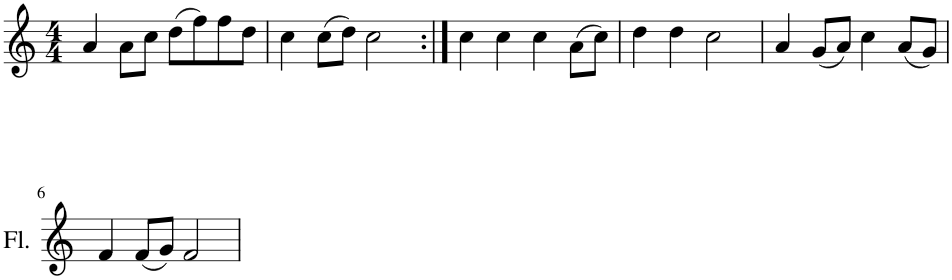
**kern
*part1
*staff1
*I"Flute
*I'Fl.
*clefG2
*k[]
*M4/4
=1
4a/
8a\L
8cc\J
(8dd\L
8ff\)
8ff\
8dd\J
=2
4cc\
(8cc\L
8dd\J)
2cc\
=3:|!
4cc\
4cc\
4cc\
(8a\L
8cc\J)
=4
4dd\
4dd\
2cc\
=5
4a/
(8g/L
8a/J)
4cc\
(8a/L
8g/J)
!!LO:LB:g=z
=6
4f/
(8f/L
8g/J)
2f/
=
*-
